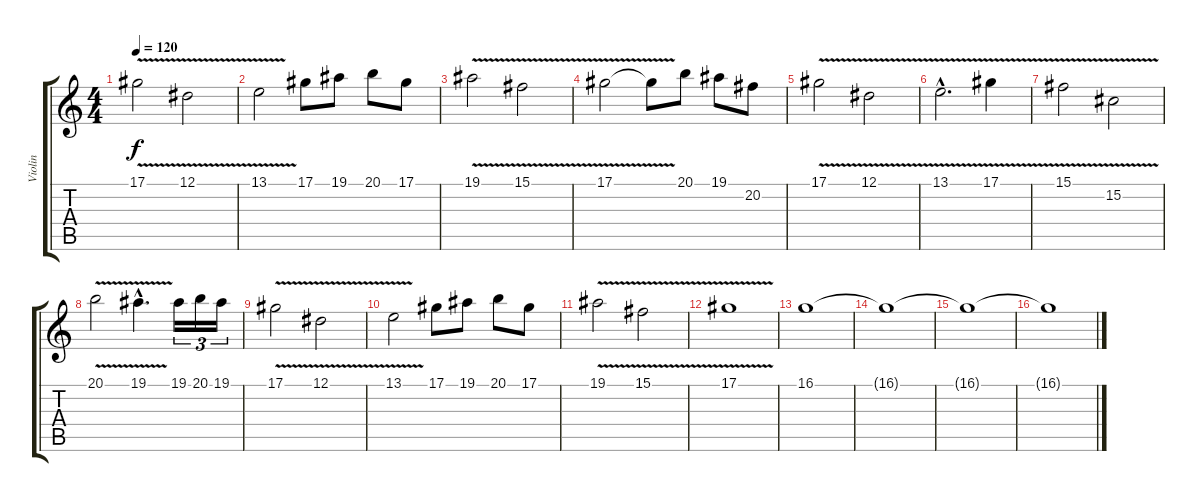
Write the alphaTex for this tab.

\track ("Violin" "Violin") {instrument violin}
\staff {score tabs}
\tuning (Eb4 Bb3 Gb3 Db3 Ab2 Eb2) {hide}
\ts (4 4)
\tempo 120
\clef g2
\ks c
17.1{v}.2{dy f} 12.1{v}.2 |
13.1{v}.2 17.1.8 19.1.8 20.1.8 17.1.8 |
19.1{v}.2 15.1{v}.2 |
17.1{v}.2 17.1{t}.8 20.1.8 19.1.8 20.2.8 |
17.1{v}.2 12.1{v}.2 |
13.1{v hac}.2{d} 17.1{v}.4 |
15.1{v}.2 15.2{v}.2 |
20.1{v}.2 19.1{v hac}.4{d} 19.1.16{tu (3 2)} 20.1.16{tu (3 2)} 19.1.16{tu (3 2)} |
17.1{v}.2 12.1{v}.2 |
13.1{v}.2 17.1.8 19.1.8 20.1.8 17.1.8 |
19.1{v}.2 15.1{v}.2 |
17.1{v}.1 |
16.1.1 |
16.1{t}.1 |
16.1{t}.1 |
16.1{t}.1
